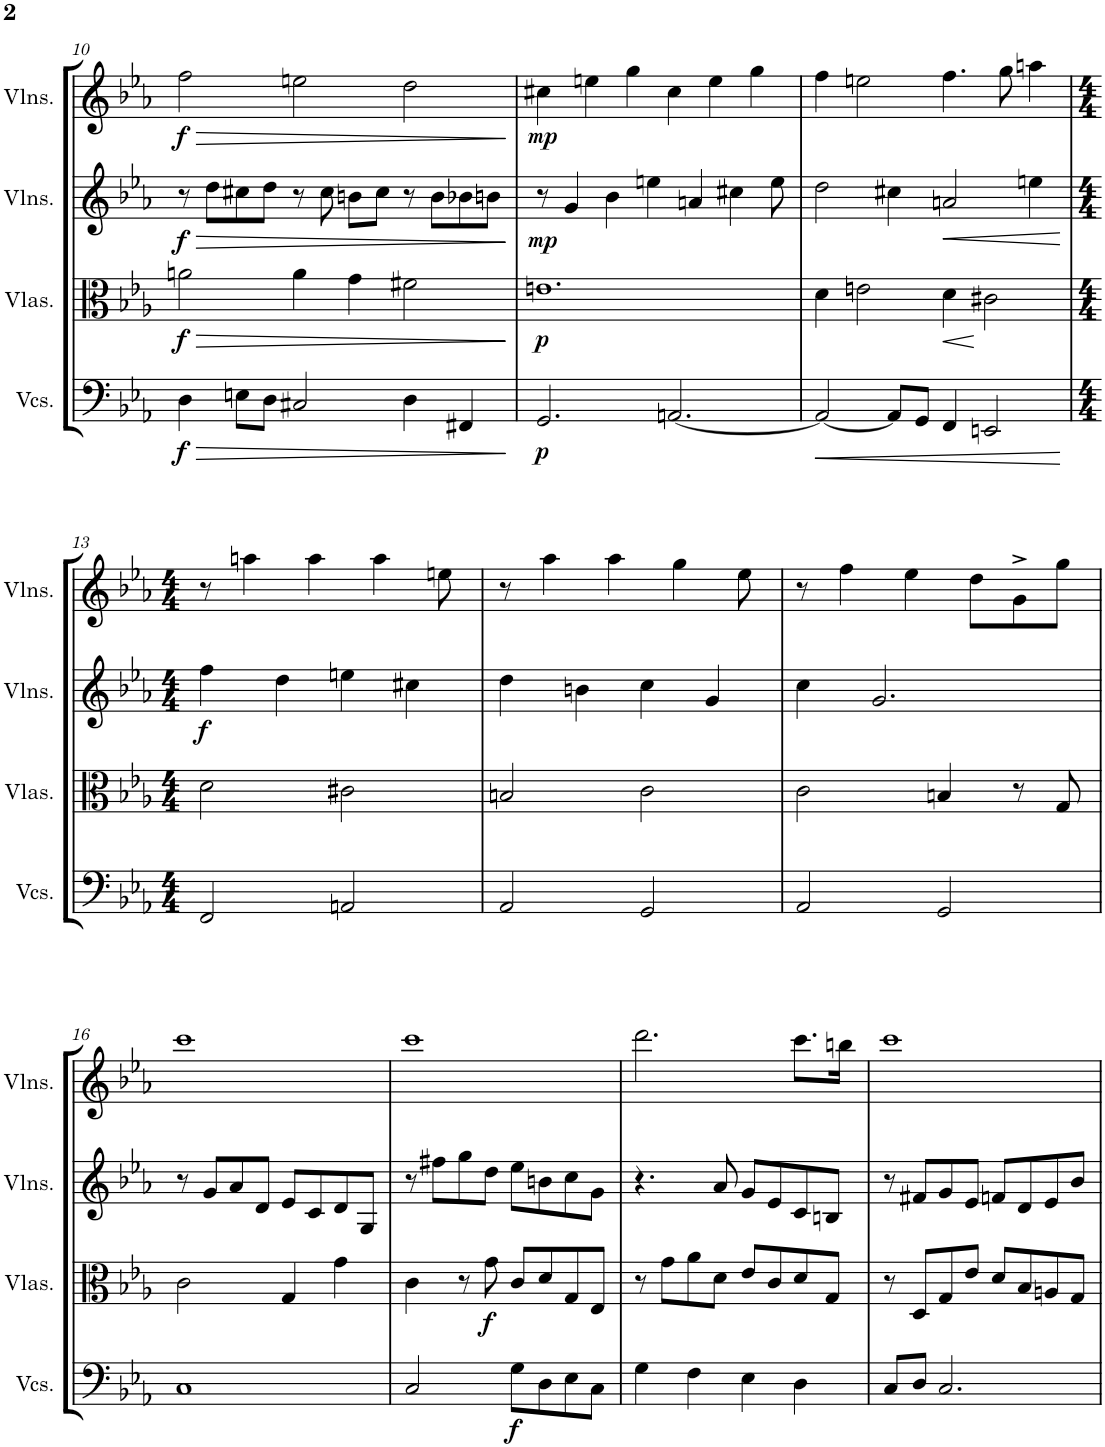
**kern	**dynam	**kern	**dynam	**kern	**dynam	**kern	**dynam
*part4	*part4	*part3	*part3	*part2	*part2	*part1	*part1
*staff4	*staff4	*staff3	*staff3	*staff2	*staff2	*staff1	*staff1
*I"Violoncellos	*	*I"Violas	*	*I"Violins	*	*I"Violins	*
*I'Vcs.	*	*I'Vlas.	*	*I'Vlns.	*	*I'Vlns.	*
!!LO:PB:g=z
*clefF4	*	*clefC3	*	*clefG2	*	*clefG2	*
*k[b-e-a-]	*	*k[b-e-a-]	*	*k[b-e-a-]	*	*k[b-e-a-]	*
*M6/4	*	*M6/4	*	*M6/4	*	*M6/4	*
=10	=10	=10	=10	=10	=10	=10	=10
!	!LO:HP:b	!	!LO:HP:b	!	!LO:HP:b	!	!LO:HP:b
!	!LO:DY:n=1:b	!	!LO:DY:n=1:b	!	!LO:DY:n=1:b	!	!LO:DY:n=1:b
4D\	> f	2an\	> f	8r	> f	2ff\	> f
.	.	.	.	8dd\L	.	.	.
8En\L	.	.	.	8cc#X\	.	.	.
8D\J	.	.	.	8dd\J	.	.	.
2C#X/	.	4a\	.	8r	.	2een\	.
.	.	.	.	8cc#\	.	.	.
.	.	4g\	.	8bn\L	.	.	.
.	.	.	.	8cc#\J	.	.	.
4D\	.	2f#X\	.	8r	.	2dd\	.
.	.	.	.	8b\L	.	.	.
4FF#X/	.	.	.	8b-X\	.	.	.
.	.	.	.	8bn\J	.	.	.
.	]	.	]	.	]	.	]
=11	=11	=11	=11	=11	=11	=11	=11
!	!LO:DY:b	!	!LO:DY:b	!	!LO:DY:b	!	!LO:DY:b
2.GG/	p	1.en	p	8r	mp	4cc#X\	mp
.	.	.	.	4g/	.	.	.
.	.	.	.	.	.	4een\	.
.	.	.	.	4b-\	.	.	.
.	.	.	.	.	.	4gg\	.
.	.	.	.	4een\	.	.	.
[2.AAn/	.	.	.	.	.	4cc#\	.
.	.	.	.	4an/	.	.	.
.	.	.	.	.	.	4ee\	.
.	.	.	.	4cc#X\	.	.	.
.	.	.	.	.	.	4gg\	.
.	.	.	.	8ee\	.	.	.
=12	=12	=12	=12	=12	=12	=12	=12
!	!LO:HP:b	!	!	!	!	!	!
2AA/_	<	4d\	.	2dd\	.	4ff\	.
.	.	2en\	.	.	.	2een\	.
8AA/L]	.	.	.	4cc#X\	.	.	.
8GG/J	.	.	.	.	.	.	.
!	!	!	!LO:HP:b	!	!LO:HP:b	!	!
4FF/	.	4d\	<	2an/	<	4.ff\	.
2EEn/	.	2c#X\	[	.	.	.	.
.	.	.	.	.	.	8gg\	.
.	.	.	.	4een\	.	4aan\	.
.	[	.	.	.	[	.	.
!!LO:LB:g=z
=13	=13	=13	=13	=13	=13	=13	=13
*M4/4	*	*M4/4	*	*M4/4	*	*M4/4	*
!	!	!	!	!	!LO:DY:b	!	!
2FF/	.	2d\	.	4ff\	f	8r	.
.	.	.	.	.	.	4aan\	.
.	.	.	.	4dd\	.	.	.
.	.	.	.	.	.	4aa\	.
2AAn/	.	2c#X\	.	4een\	.	.	.
.	.	.	.	.	.	4aa\	.
.	.	.	.	4cc#X\	.	.	.
.	.	.	.	.	.	8een\	.
=14	=14	=14	=14	=14	=14	=14	=14
2AA-/	.	2Bn/	.	4dd\	.	8r	.
.	.	.	.	.	.	4aa-\	.
.	.	.	.	4bn\	.	.	.
.	.	.	.	.	.	4aa-\	.
2GG/	.	2c\	.	4cc\	.	.	.
.	.	.	.	.	.	4gg\	.
.	.	.	.	4g/	.	.	.
.	.	.	.	.	.	8ee-\	.
=15	=15	=15	=15	=15	=15	=15	=15
2AA-/	.	2c\	.	4cc\	.	8r	.
.	.	.	.	.	.	4ff\	.
.	.	.	.	2.g/	.	.	.
.	.	.	.	.	.	4ee-\	.
2GG/	.	4Bn/	.	.	.	.	.
.	.	.	.	.	.	8dd\L	.
.	.	8r	.	.	.	8g^\	.
.	.	8G/	.	.	.	8gg\J	.
!!LO:LB:g=z
=16	=16	=16	=16	=16	=16	=16	=16
1C	.	2c\	.	8r	.	1ccc	.
.	.	.	.	8g/L	.	.	.
.	.	.	.	8a-/	.	.	.
.	.	.	.	8d/J	.	.	.
.	.	4G/	.	8e-/L	.	.	.
.	.	.	.	8c/	.	.	.
.	.	4g\	.	8d/	.	.	.
.	.	.	.	8G/J	.	.	.
=17	=17	=17	=17	=17	=17	=17	=17
2C/	.	4c\	.	8r	.	1ccc	.
.	.	.	.	8ff#X\L	.	.	.
.	.	8r	.	8gg\	.	.	.
!	!	!	!LO:DY:b	!	!	!	!
.	.	8g\	f	8dd\J	.	.	.
!	!LO:DY:b	!	!	!	!	!	!
8G\L	f	8c/L	.	8ee-\L	.	.	.
8D\	.	8d/	.	8bn\	.	.	.
8E-\	.	8G/	.	8cc\	.	.	.
8C\J	.	8E-/J	.	8g\J	.	.	.
=18	=18	=18	=18	=18	=18	=18	=18
4G\	.	8r	.	4.r	.	2.ddd\	.
.	.	8g\L	.	.	.	.	.
4F\	.	8a-\	.	.	.	.	.
.	.	8d\J	.	8a-/	.	.	.
4E-\	.	8e-/L	.	8g/L	.	.	.
.	.	8c/	.	8e-/	.	.	.
4D\	.	8d/	.	8c/	.	8.ccc\L	.
.	.	8G/J	.	8Bn/J	.	.	.
.	.	.	.	.	.	16bbn\Jk	.
=19	=19	=19	=19	=19	=19	=19	=19
8C/L	.	8r	.	8r	.	1ccc	.
8D/J	.	8D/L	.	8f#X/L	.	.	.
2.C/	.	8G/	.	8g/	.	.	.
.	.	8e-/J	.	8e-/J	.	.	.
.	.	8d/L	.	8fn/L	.	.	.
.	.	8B-/	.	8d/	.	.	.
.	.	8An/	.	8e-/	.	.	.
.	.	8G/J	.	8b-/J	.	.	.
=	=	=	=	=	=	=	=
*-	*-	*-	*-	*-	*-	*-	*-
